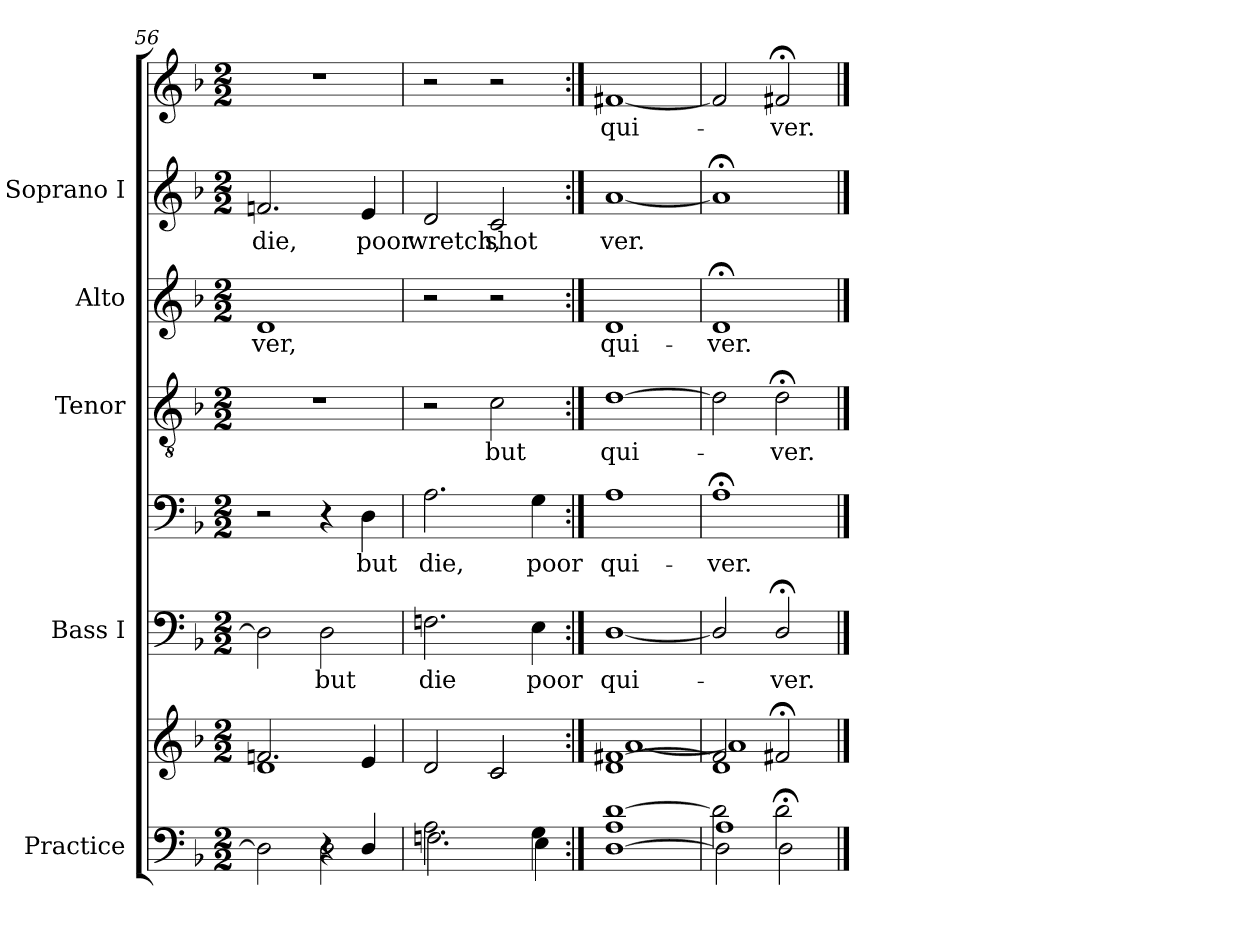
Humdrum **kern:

**kern	**kern	**kern	**text	**kern	**text	**kern	**text	**kern	**text	**kern	**text	**kern	**text
*part5	*part5	*part4	*part4	*part4	*part4	*part3	*part3	*part2	*part2	*part1	*part1	*part1	*part1
*staff8	*staff7	*staff6	*staff6	*staff5	*staff5	*staff4	*staff4	*staff3	*staff3	*staff2	*staff2	*staff1	*staff1
*I"Practice	*	*I"Bass I	*	*	*	*I"Tenor	*	*I"Alto	*	*I"Soprano I	*	*	*
*	*	*I'B	*	*	*	*I'T	*	*I'A	*	*I'S	*	*	*
*clefF4	*clefG2	*clefF4	*	*clefF4	*	*clefGv2	*	*clefG2	*	*clefG2	*	*clefG2	*
*k[b-]	*k[b-]	*k[b-]	*	*k[b-]	*	*k[b-]	*	*k[b-]	*	*k[b-]	*	*k[b-]	*
*F:	*F:	*F:	*	*F:	*	*F:	*	*F:	*	*F:	*	*F:	*
*M2/2	*M2/2	*M2/2	*	*M2/2	*	*M2/2	*	*M2/2	*	*M2/2	*	*M2/2	*
=56	=56	=56	=56	=56	=56	=56	=56	=56	=56	=56	=56	=56	=56
*^	*^	*	*	*	*	*	*	*	*	*	*	*	*
*	*^	*	*^	*	*	*	*	*	*	*	*	*	*	*	*
!	!	!	!	!	!	!	!	!	!	!	!	!	!LO:LY:b	!	!LO:LY:b	!	!
1ryy	2ryy	2D\]	1ryy	2.fn/	1d\	2D]	.	2r	.	1r	.	1d	-ver,	2.fn	die,	1r	.
!	!	!	!	!	!	!	!LO:LY:b	!	!	!	!	!	!	!	!	!	!
.	4r	2D\	.	.	.	2D	but	4r	.	.	.	.	.	.	.	.	.
!	!	!	!	!	!	!	!	!	!LO:LY:b	!	!	!	!	!	!LO:LY:b	!	!
.	4D/	.	.	4e/	.	.	.	4D	but	.	.	.	.	4e	poor	.	.
=57	=57	=57	=57	=57	=57	=57	=57	=57	=57	=57	=57	=57	=57	=57	=57	=57	=57
*	*	*	*	*	*^	*	*	*	*	*	*	*	*	*	*	*	*
!	!	!	!	!	!	!	!	!LO:LY:b	!	!LO:LY:b	!	!	!	!	!	!LO:LY:b	!	!
2ryy	2.A\	2.Fn\	2ryy	2d/	2ryy	2ryy	2.Fn	die	2.A	die,	2r	.	2r	.	2d	wretch,	2r	.
!	!	!	!	!	!	!	!	!	!	!	!	!LO:LY:b	!	!	!	!LO:LY:b	!	!
2ryy	.	.	2ryy	2c/	2ryy	2c/	.	.	.	.	2c	but	2r	.	2c	shot	2r	.
!	!	!	!	!	!	!	!	!LO:LY:b	!	!LO:LY:b	!	!	!	!	!	!	!	!
.	4G\	4E\	.	.	.	.	4E	poor	4G	poor	.	.	.	.	.	.	.	.
*	*	*	*	*	*v	*v	*	*	*	*	*	*	*	*	*	*	*	*
=58:|!	=58:|!	=58:|!	=58:|!	=58:|!	=58:|!	=58:|!	=58:|!	=58:|!	=58:|!	=58:|!	=58:|!	=58:|!	=58:|!	=58:|!	=58:|!	=58:|!	=58:|!
!	!	!	!	!	!	!	!LO:LY:b	!	!LO:LY:b	!	!LO:LY:b	!	!LO:LY:b	!	!LO:LY:b	!	!LO:LY:b
[1d/	1A\	[1D/	[1f#X/	[1a/	1d\	[1D/	-qui-	1A	qui-	[1d	qui-	1d	qui-	[1a	ver.	[1f#X	qui-
=59	=59	=59	=59	=59	=59	=59	=59	=59	=59	=59	=59	=59	=59	=59	=59	=59	=59
!	!	!	!	!	!	!	!	!	!LO:LY:b	!	!	!	!LO:LY:b	!	!	!	!
2d\]	1A\	2D\]	2f#/]	1a/]	1d\	2D/]	.	1A;<	ver.	2d]	.	1d;<	-ver.	1a;<]	.	2f#]	.
!	!	!	!	!	!	!	!LO:LY:b	!	!	!	!LO:LY:b	!	!	!	!	!	!LO:LY:b
2d\	.	2D;\	2f#;</	.	.	2D;</	ver.	.	.	2d;<	ver.	.	.	.	.	2f#;<	ver.
*v	*v	*v	*	*	*	*	*	*	*	*	*	*	*	*	*	*	*
*	*v	*v	*v	*	*	*	*	*	*	*	*	*	*	*	*
==	==	==	==	==	==	==	==	==	==	==	==	==	==
*-	*-	*-	*-	*-	*-	*-	*-	*-	*-	*-	*-	*-	*-
